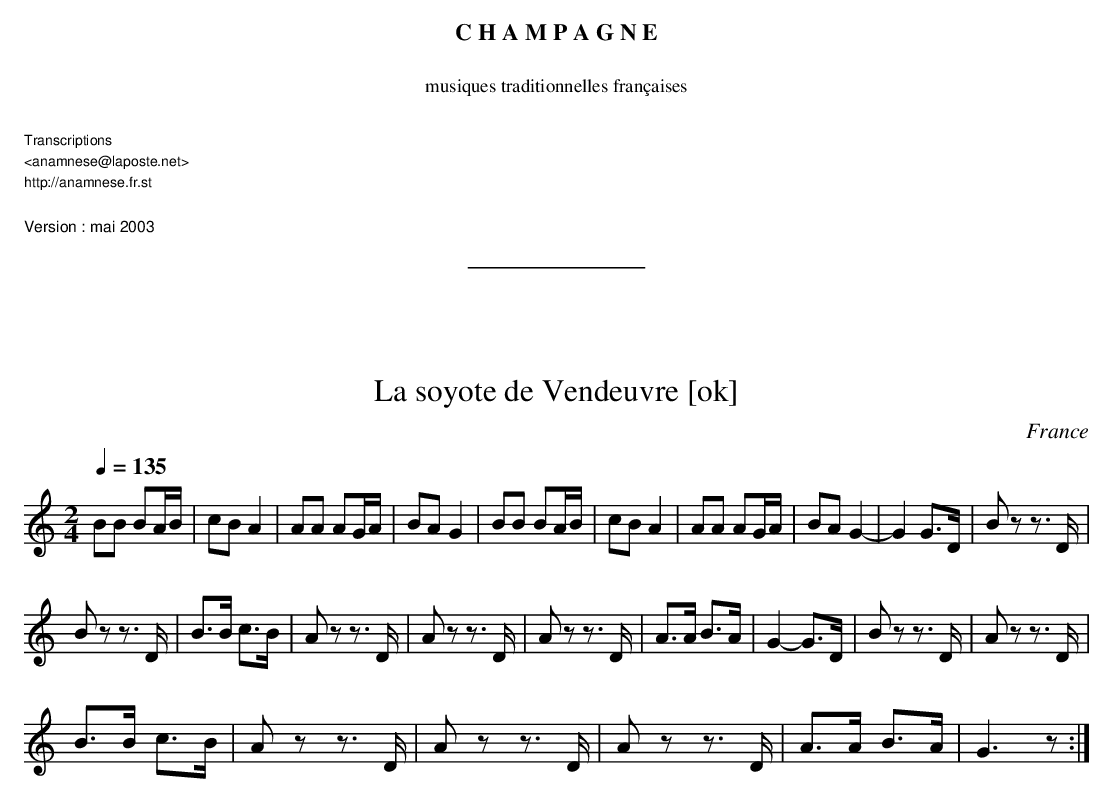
X:1
T:La soyote de Vendeuvre [ok]
O:France
M:2/4
L:1/8
Q:1/4=135
K:C
BB BA/B/ | cB A2 | AA AG/A/ | BA G2 | BB BA/B/ | cB A2 | AA AG/A/ | BA G2-|G2 G>D | B zz>D |
B zz>D | B>B c>B | A zz>D | A zz>D | A zz>D | A>A B>A | G2-G>D | B zz>D | A zz>D |
 B>B c>B |  A zz>D | A zz>D | A zz>D | A>A B>A | G3z :|
